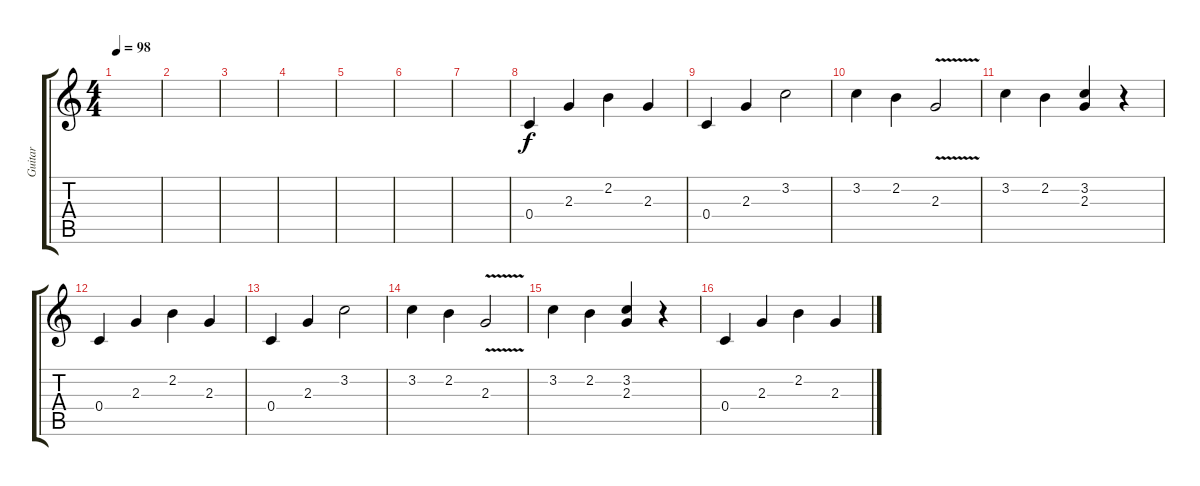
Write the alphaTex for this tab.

\track ("Guitar" "Guitar") {instrument overdrivenguitar}
\staff {score tabs}
\tuning (D4 A3 F3 C3 G2 C2) {hide}
\ts (4 4)
\tempo 98
\clef g2
\ks c
|
|
|
\section ("" "")
|
|
|
|
0.4.4{volume 13 instrument electricguitarclean} 2.3.4 2.2.4 2.3.4 |
0.4.4 2.3.4 3.2.2 |
3.2.4 2.2.4 2.3{v}.2 |
3.2.4{instrument overdrivenguitar} 2.2.4 (3.2 2.3).4 r.4 |
0.4.4{instrument electricguitarclean} 2.3.4 2.2.4 2.3.4 |
0.4.4 2.3.4 3.2.2 |
3.2.4 2.2.4 2.3{v}.2 |
3.2.4{instrument overdrivenguitar} 2.2.4 (3.2 2.3).4 r.4 |
0.4.4{instrument electricguitarclean} 2.3.4 2.2.4 2.3.4
